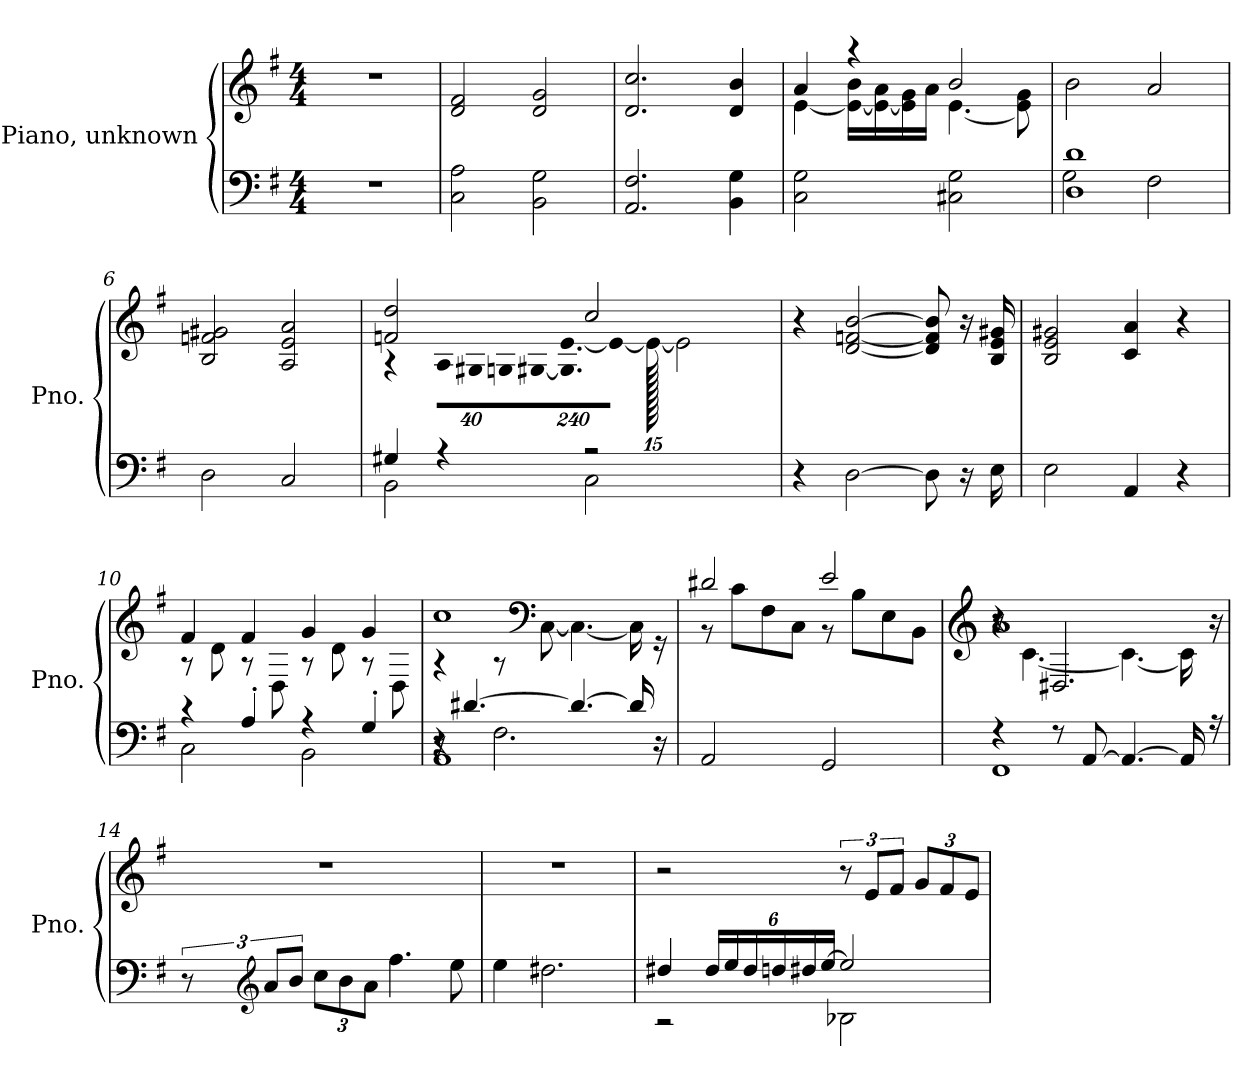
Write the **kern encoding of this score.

**kern	**kern
*part1	*part1
*staff2	*staff1
*I"Piano, unknown	*
*I'Pno.	*
*clefF4	*clefG2
*k[f#]	*k[f#]
*M4/4	*M4/4
*MM120	*MM120
=1	=1
1r	1r
=2	=2
2C\ 2A\	2d/ 2f#/
2BB\ 2G\	2d/ 2g/
=3	=3
2.AA/ 2.F#/	2.d/ 2.cc/
4BB\ 4G\	4d/ 4b/
=4	=4
*	*^
2C\ 2G\	4a/	[4e\
.	4r	16e\_ 16b\LL
.	.	16e\_ 16a\
.	.	16e\] 16g\
.	.	16a\JJ
2C#X\ 2G\	2b/	[4.e\
.	.	8e\] 8g\
*	*v	*v
=5	=5
*^	*
1D 1d	2G\	2b\
.	2F#\	2a/
*v	*v	*
=6	=6
2D\	2B/ 2fn/ 2g#X/
2C/	2A/ 2e/ 2a/
=7	=7
*^	*^
4G#X/	2BB\	2fn/ 2dd/	4r
*	*	*	*Xbrackettup
!	!	!	!LO:N:vis=32
4r	.	.	640%23A\LLL
!	!	!	!LO:N:vis=32
.	.	.	640%23G#X\
!	!	!	!LO:N:vis=32
.	.	.	640%23Gn\J
!	!	!	!LO:N:vis=16
.	.	.	[1920%137G#X\
!	!	!	!LO:N:vis=32.
.	.	.	1920%103G#\] [1920%103e\L
.	.	.	640%11e\JJJ_
2r	2C\	2cc/	1920e\_
.	.	.	2e\]
1920ryy	1920ryy	1920ryy	.
*v	*v	*	*
*	*v	*v
!!LO:LB:g=z
=8	=8
4r	4r
[2D\	[2d/ [2fn/ [2b/
8D\]	8d/] 8f/] 8b/]
16r	16r
16E\	16B/ 16e/ 16g#X/
=9	=9
2E\	2B/ 2e/ 2g#X/
4AA/	4c/ 4a/
4r	4r
=10	=10
*^	*^
4r	2C\	4f#/	8r
.	.	.	8d\
4A'/	.	4f#/	8r
.	.	.	8D\
4r	2BB\	4g/	8r
.	.	.	8d\
4G'/	.	4g/	8r
.	.	.	8D\
=11	=11	=11	=11
*	*^	*	*
8r	4r	1AA	1cc	4r
[4.d#X/	.	.	.	.
.	2.F#\	.	.	8r
*	*	*	*clefF4	*
.	.	.	.	[8C\
4.d#/_	.	.	.	4.C\_
16d#/]	.	.	.	16C\]
16r	.	.	.	16r
*v	*v	*v	*	*
=12	=12	=12
2AA/	2d#X/	8r
.	.	8c\L
.	.	8F#\
.	.	8C\J
2GG/	2e/	8r
.	.	8B\L
.	.	8E\
.	.	8BB\J
*	*v	*v
!!LO:LB:g=z
=13	=13
*	*clefG2
*^	*^
*	*	*	*^
4r	1FF#	1a	8r	4r
.	.	.	[4.c\	.
8r	.	.	.	2.D#X/
[8AA/	.	.	.	.
4.AA/_	.	.	4.c\_	.
16AA/]	.	.	16c\]	.
16r	.	.	16r	.
*v	*v	*	*	*
*	*v	*v	*v
=14	=14
12r	1r
*clefG2	*
12a/L	.
12b/J	.
*Xbrackettup	*
12cc\L	.
12b\	.
12a\J	.
4.ff#\	.
8ee\	.
=15	=15
4ee\	1r
2.dd#X\	.
=16	=16
*^	*
4dd#X/	2r	2r
24dd#/LL	.	.
24ee/	.	.
24dd#/	.	.
24ddn/	.	.
24dd#X/	.	.
[24ee/JJ	.	.
*	*	*brackettup
2ee/]	2B-X\	12r
.	.	12e/L
.	.	12f#/J
*	*	*Xbrackettup
.	.	12g/L
.	.	12f#/
.	.	12e/J
*v	*v	*
=	=
*-	*-
